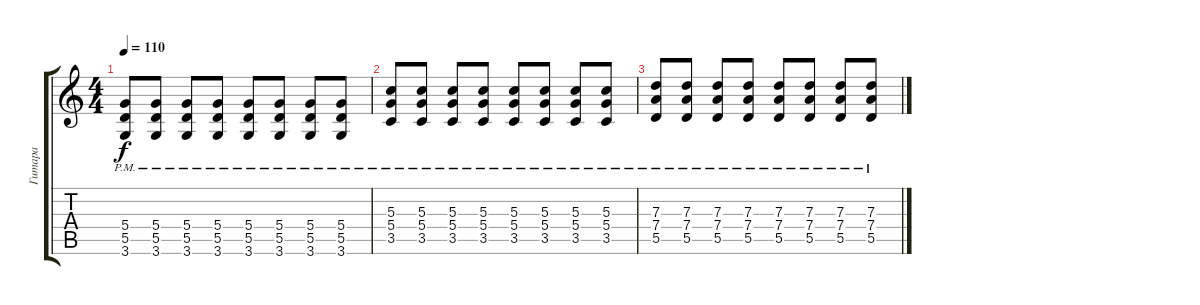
\track ("Гитара" "Гитара") {instrument distortionguitar}
\staff {score tabs}
\tuning (E4 B3 G3 D3 A2 E2) {hide}
\ts (4 4)
\tempo 110
\clef g2
\ks c
(5.4{pm} 5.5{pm} 3.6{pm}).8{dy f} (5.4{pm} 5.5{pm} 3.6{pm}).8 (5.4{pm} 5.5{pm} 3.6{pm}).8 (5.4{pm} 5.5{pm} 3.6{pm}).8 (5.4{pm} 5.5{pm} 3.6{pm}).8 (5.4{pm} 5.5{pm} 3.6{pm}).8 (5.4{pm} 5.5{pm} 3.6{pm}).8 (5.4{pm} 5.5{pm} 3.6{pm}).8 |
(5.3{pm} 5.4{pm} 3.5{pm}).8 (5.3{pm} 5.4{pm} 3.5{pm}).8 (5.3{pm} 5.4{pm} 3.5{pm}).8 (5.3{pm} 5.4{pm} 3.5{pm}).8 (5.3{pm} 5.4{pm} 3.5{pm}).8 (5.3{pm} 5.4{pm} 3.5{pm}).8 (5.3{pm} 5.4{pm} 3.5{pm}).8 (5.3{pm} 5.4{pm} 3.5{pm}).8 |
(7.3{pm} 7.4{pm} 5.5{pm}).8 (7.3{pm} 7.4{pm} 5.5{pm}).8 (7.3{pm} 7.4{pm} 5.5{pm}).8 (7.3{pm} 7.4{pm} 5.5{pm}).8 (7.3{pm} 7.4{pm} 5.5{pm}).8 (7.3{pm} 7.4{pm} 5.5{pm}).8 (7.3{pm} 7.4{pm} 5.5{pm}).8 (7.3{pm} 7.4{pm} 5.5{pm}).8
